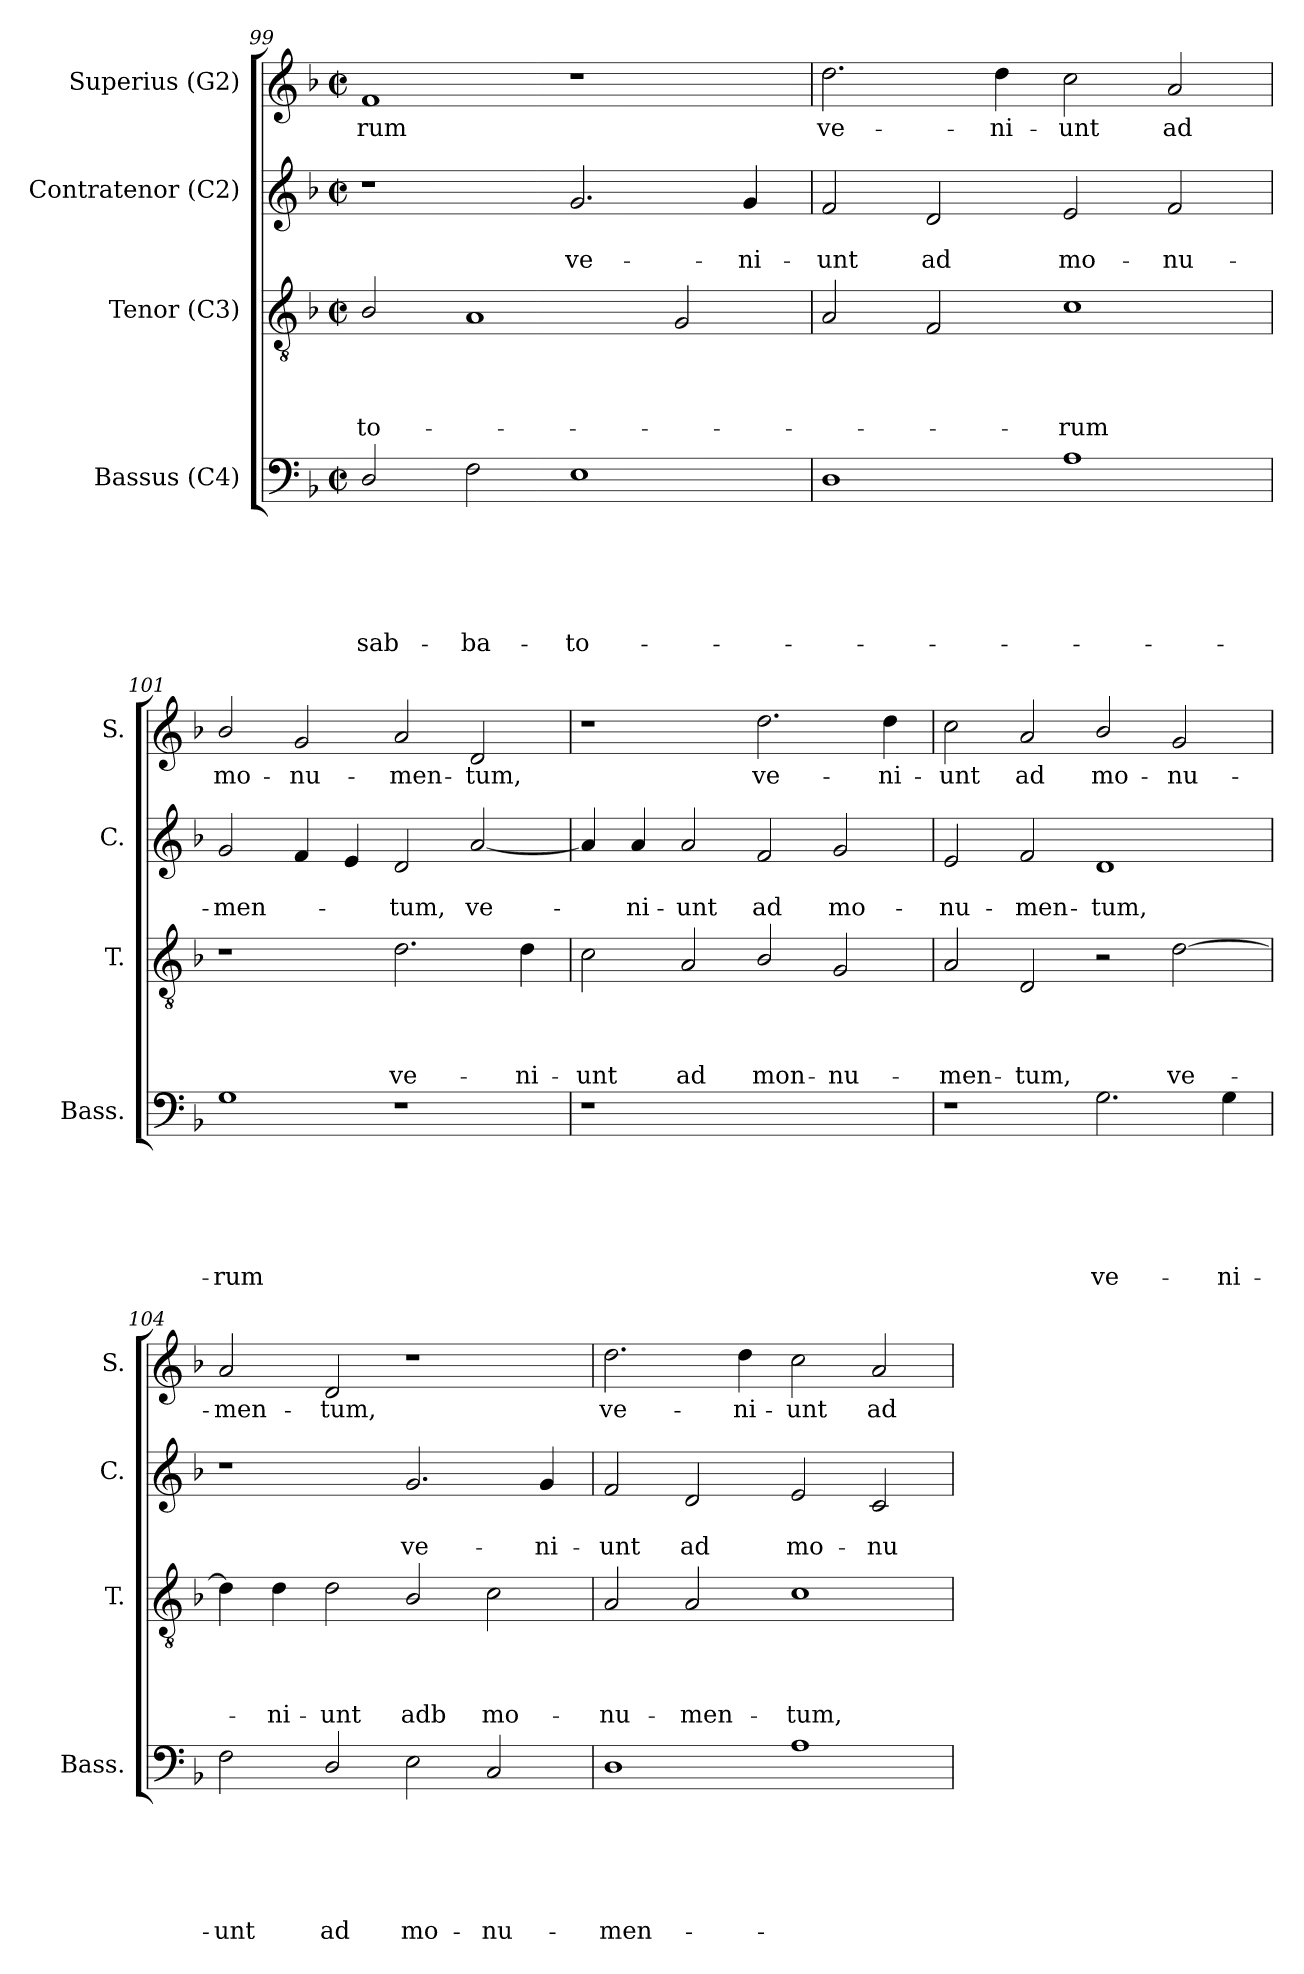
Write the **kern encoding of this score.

**kern	**text	**text	**text	**text	**text	**text	**kern	**text	**text	**text	**text	**kern	**text	**text	**kern	**text
*part4	*part4	*part4	*part4	*part4	*part4	*part4	*part3	*part3	*part3	*part3	*part3	*part2	*part2	*part2	*part1	*part1
*staff4	*staff4	*staff4	*staff4	*staff4	*staff4	*staff4	*staff3	*staff3	*staff3	*staff3	*staff3	*staff2	*staff2	*staff2	*staff1	*staff1
*I"Bassus (C4)	*	*	*	*	*	*	*I"Tenor (C3)	*	*	*	*	*I"Contratenor (C2)	*	*	*I"Superius (G2)	*
*I'Bass.	*	*	*	*	*	*	*I'T.	*	*	*	*	*I'C.	*	*	*I'S.	*
*clefF4	*	*	*	*	*	*	*clefGv2	*	*	*	*	*clefG2	*	*	*clefG2	*
*k[b-]	*	*	*	*	*	*	*k[b-]	*	*	*	*	*k[b-]	*	*	*k[b-]	*
*F:	*	*	*	*	*	*	*F:	*	*	*	*	*F:	*	*	*F:	*
*M2/2	*	*	*	*	*	*	*M2/2	*	*	*	*	*M2/2	*	*	*M2/2	*
*met(c|)	*	*	*	*	*	*	*met(c|)	*	*	*	*	*met(c|)	*	*	*met(c|)	*
=99	=99	=99	=99	=99	=99	=99	=99	=99	=99	=99	=99	=99	=99	=99	=99	=99
!	!	!	!	!	!	!LO:LY:b	!	!	!	!	!LO:LY:b	!	!	!	!	!LO:LY:b
2D/	.	.	.	.	.	sab-	2B-/	.	.	.	-to-	1r	.	.	1f	-rum
!	!	!	!	!	!	!LO:LY:b	!	!	!	!	!	!	!	!	!	!
2F\	.	.	.	.	.	-ba-	1A	.	.	.	.	.	.	.	.	.
!	!	!	!	!	!	!LO:LY:b	!	!	!	!	!	!	!	!LO:LY:b	!	!
1E	.	.	.	.	.	-to-	.	.	.	.	.	2.g/	.	ve-	1r	.
.	.	.	.	.	.	.	2G/	.	.	.	.	.	.	.	.	.
!	!	!	!	!	!	!	!	!	!	!	!	!	!	!LO:LY:b	!	!
.	.	.	.	.	.	.	.	.	.	.	.	4g/	.	-ni-	.	.
=100	=100	=100	=100	=100	=100	=100	=100	=100	=100	=100	=100	=100	=100	=100	=100	=100
!	!	!	!	!	!	!	!	!	!	!	!	!	!	!LO:LY:b	!	!LO:LY:b
1D	.	.	.	.	.	.	2A/	.	.	.	.	2f/	.	-unt	2.dd\	ve-
!	!	!	!	!	!	!	!	!	!	!	!	!	!	!LO:LY:b	!	!
.	.	.	.	.	.	.	2F/	.	.	.	.	2d/	.	ad	.	.
!	!	!	!	!	!	!	!	!	!	!	!	!	!	!	!	!LO:LY:b
.	.	.	.	.	.	.	.	.	.	.	.	.	.	.	4dd\	-ni-
!	!	!	!	!	!	!	!	!	!	!	!LO:LY:b	!	!	!LO:LY:b	!	!LO:LY:b
1A	.	.	.	.	.	.	1c	.	.	.	-rum	2e/	.	mo-	2cc\	-unt
!	!	!	!	!	!	!	!	!	!	!	!	!	!	!LO:LY:b	!	!LO:LY:b
.	.	.	.	.	.	.	.	.	.	.	.	2f/	.	-nu-	2a/	ad
!!LO:LB:g=z
=101	=101	=101	=101	=101	=101	=101	=101	=101	=101	=101	=101	=101	=101	=101	=101	=101
!	!	!	!	!	!	!LO:LY:b	!	!	!	!	!	!	!	!LO:LY:b	!	!LO:LY:b
1G	.	.	.	.	.	-rum	1r	.	.	.	.	2g/	.	-men-	2b-/	mo-
!	!	!	!	!	!	!	!	!	!	!	!	!	!	!	!	!LO:LY:b
.	.	.	.	.	.	.	.	.	.	.	.	4f/	.	.	2g/	-nu-
.	.	.	.	.	.	.	.	.	.	.	.	4e/	.	.	.	.
!	!	!	!	!	!	!	!	!	!	!	!LO:LY:b	!	!	!LO:LY:b	!	!LO:LY:b
1r	.	.	.	.	.	.	2.d\	.	.	.	ve-	2d/	.	-tum,	2a/	-men-
!	!	!	!	!	!	!	!	!	!	!	!	!	!	!LO:LY:b	!	!LO:LY:b
.	.	.	.	.	.	.	.	.	.	.	.	[<2a/	.	ve-	2d/	-tum,
!	!	!	!	!	!	!	!	!	!	!	!LO:LY:b	!	!	!	!	!
.	.	.	.	.	.	.	4d\	.	.	.	-ni-	.	.	.	.	.
=102	=102	=102	=102	=102	=102	=102	=102	=102	=102	=102	=102	=102	=102	=102	=102	=102
!LO:N:vis=1	!	!	!	!	!	!	!	!	!	!	!LO:LY:b	!	!	!	!	!
1r	.	.	.	.	.	.	2c\	.	.	.	-unt	4a/]	.	.	1r	.
!	!	!	!	!	!	!	!	!	!	!	!	!	!	!LO:LY:b	!	!
.	.	.	.	.	.	.	.	.	.	.	.	4a/	.	-ni-	.	.
!	!	!	!	!	!	!	!	!	!	!	!LO:LY:b	!	!	!LO:LY:b	!	!
.	.	.	.	.	.	.	2A/	.	.	.	ad	2a/	.	-unt	.	.
!	!	!	!	!	!	!	!	!	!	!	!LO:LY:b	!	!	!LO:LY:b	!	!LO:LY:b
1ryy	.	.	.	.	.	.	2B-/	.	.	.	mon-	2f/	.	ad	2.dd\	ve-
!	!	!	!	!	!	!	!	!	!	!	!LO:LY:b	!	!	!LO:LY:b	!	!
.	.	.	.	.	.	.	2G/	.	.	.	-nu-	2g/	.	mo-	.	.
!	!	!	!	!	!	!	!	!	!	!	!	!	!	!	!	!LO:LY:b
.	.	.	.	.	.	.	.	.	.	.	.	.	.	.	4dd\	-ni-
=103	=103	=103	=103	=103	=103	=103	=103	=103	=103	=103	=103	=103	=103	=103	=103	=103
!	!	!	!	!	!	!	!	!	!	!	!LO:LY:b	!	!	!LO:LY:b	!	!LO:LY:b
1r	.	.	.	.	.	.	2A/	.	.	.	-men-	2e/	.	-nu-	2cc\	-unt
!	!	!	!	!	!	!	!	!	!	!	!LO:LY:b	!	!	!LO:LY:b	!	!LO:LY:b
.	.	.	.	.	.	.	2D/	.	.	.	-tum,	2f/	.	-men-	2a/	ad
!	!	!	!	!	!	!LO:LY:b	!	!	!	!	!	!	!	!LO:LY:b	!	!LO:LY:b
2.G\	.	.	.	.	.	ve-	2r	.	.	.	.	1d	.	-tum,	2b-/	mo-
!	!	!	!	!	!	!	!	!	!	!	!LO:LY:b	!	!	!	!	!LO:LY:b
.	.	.	.	.	.	.	[>2d\	.	.	.	ve-	.	.	.	2g/	-nu-
!	!	!	!	!	!	!LO:LY:b	!	!	!	!	!	!	!	!	!	!
4G\	.	.	.	.	.	-ni-	.	.	.	.	.	.	.	.	.	.
=104	=104	=104	=104	=104	=104	=104	=104	=104	=104	=104	=104	=104	=104	=104	=104	=104
!	!	!	!	!	!	!LO:LY:b	!	!	!	!	!	!	!	!	!	!LO:LY:b
2F\	.	.	.	.	.	-unt	4d\]	.	.	.	.	1r	.	.	2a/	-men-
!	!	!	!	!	!	!	!	!	!	!	!LO:LY:b	!	!	!	!	!
.	.	.	.	.	.	.	4d\	.	.	.	-ni-	.	.	.	.	.
!	!	!	!	!	!	!LO:LY:b	!	!	!	!	!LO:LY:b	!	!	!	!	!LO:LY:b
2D/	.	.	.	.	.	ad	2d\	.	.	.	-unt	.	.	.	2d/	-tum,
!	!	!	!	!	!	!LO:LY:b	!	!	!	!	!LO:LY:b	!	!	!LO:LY:b	!	!
2E\	.	.	.	.	.	mo-	2B-/	.	.	.	adb	2.g/	.	ve-	1r	.
!	!	!	!	!	!	!LO:LY:b	!	!	!	!	!LO:LY:b	!	!	!	!	!
2C/	.	.	.	.	.	-nu-	2c\	.	.	.	mo-	.	.	.	.	.
!	!	!	!	!	!	!	!	!	!	!	!	!	!	!LO:LY:b	!	!
.	.	.	.	.	.	.	.	.	.	.	.	4g/	.	-ni-	.	.
!!LO:LB:g=z
=105	=105	=105	=105	=105	=105	=105	=105	=105	=105	=105	=105	=105	=105	=105	=105	=105
!	!	!	!	!	!	!LO:LY:b	!	!	!	!	!LO:LY:b	!	!	!LO:LY:b	!	!LO:LY:b
1D	.	.	.	.	.	-men-	2A/	.	.	.	-nu-	2f/	.	-unt	2.dd\	ve-
!	!	!	!	!	!	!	!	!	!	!	!LO:LY:b	!	!	!LO:LY:b	!	!
.	.	.	.	.	.	.	2A/	.	.	.	-men-	2d/	.	ad	.	.
!	!	!	!	!	!	!	!	!	!	!	!	!	!	!	!	!LO:LY:b
.	.	.	.	.	.	.	.	.	.	.	.	.	.	.	4dd\	-ni-
!	!	!	!	!	!	!	!	!	!	!	!LO:LY:b	!	!	!LO:LY:b	!	!LO:LY:b
1A	.	.	.	.	.	.	1c	.	.	.	-tum,	2e/	.	mo-	2cc\	-unt
!	!	!	!	!	!	!	!	!	!	!	!	!	!	!LO:LY:b	!	!LO:LY:b
.	.	.	.	.	.	.	.	.	.	.	.	2c/	.	-nu-	2a/	ad
=	=	=	=	=	=	=	=	=	=	=	=	=	=	=	=	=
*-	*-	*-	*-	*-	*-	*-	*-	*-	*-	*-	*-	*-	*-	*-	*-	*-
